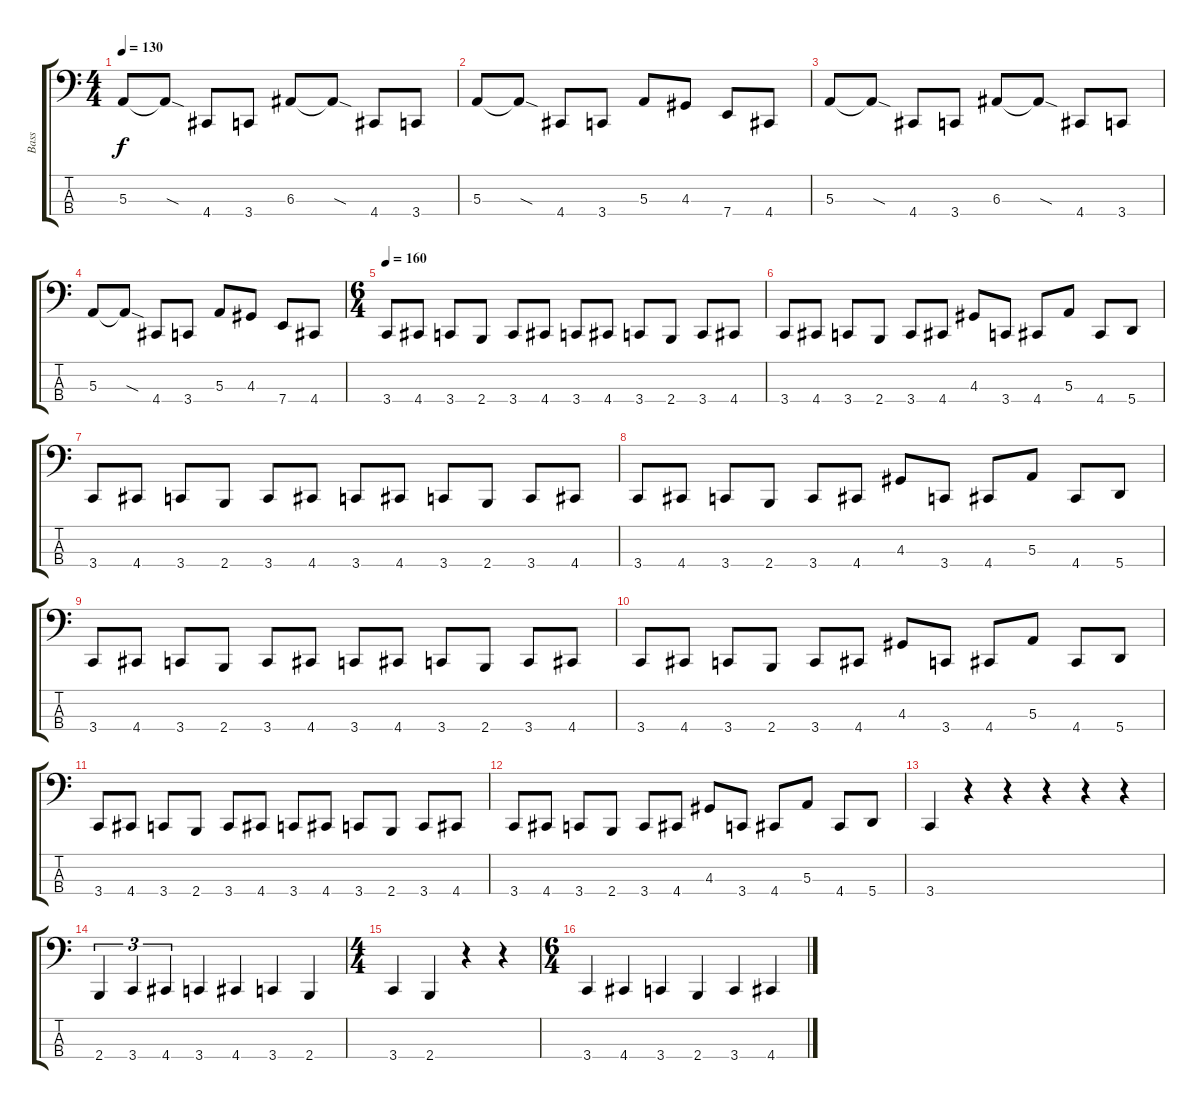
\track ("Bass" "Bass") {instrument electricbasspick}
\staff {score tabs}
\tuning (D2 A1 E1 A0) {hide}
\ts (4 4)
\tempo 130
\clef f4
\ks c
5.3.8{dy f} 5.3{sod t}.8 4.4.8 3.4.8 6.3.8 6.3{sod t}.8 4.4.8 3.4.8 |
5.3.8 5.3{sod t}.8 4.4.8 3.4.8 5.3.8 4.3.8 7.4.8 4.4.8 |
5.3.8 5.3{sod t}.8 4.4.8 3.4.8 6.3.8 6.3{sod t}.8 4.4.8 3.4.8 |
5.3.8 5.3{sod t}.8 4.4.8 3.4.8 5.3.8 4.3.8 7.4.8 4.4.8 |
\ts (6 4)
\tempo 160
3.4.8 4.4.8 3.4.8 2.4.8 3.4.8 4.4.8 3.4.8 4.4.8 3.4.8 2.4.8 3.4.8 4.4.8 |
3.4.8 4.4.8 3.4.8 2.4.8 3.4.8 4.4.8 4.3.8 3.4.8 4.4.8 5.3.8 4.4.8 5.4.8 |
3.4.8 4.4.8 3.4.8 2.4.8 3.4.8 4.4.8 3.4.8 4.4.8 3.4.8 2.4.8 3.4.8 4.4.8 |
3.4.8 4.4.8 3.4.8 2.4.8 3.4.8 4.4.8 4.3.8 3.4.8 4.4.8 5.3.8 4.4.8 5.4.8 |
3.4.8 4.4.8 3.4.8 2.4.8 3.4.8 4.4.8 3.4.8 4.4.8 3.4.8 2.4.8 3.4.8 4.4.8 |
3.4.8 4.4.8 3.4.8 2.4.8 3.4.8 4.4.8 4.3.8 3.4.8 4.4.8 5.3.8 4.4.8 5.4.8 |
3.4.8 4.4.8 3.4.8 2.4.8 3.4.8 4.4.8 3.4.8 4.4.8 3.4.8 2.4.8 3.4.8 4.4.8 |
3.4.8 4.4.8 3.4.8 2.4.8 3.4.8 4.4.8 4.3.8 3.4.8 4.4.8 5.3.8 4.4.8 5.4.8 |
3.4.4 r.4 r.4 r.4 r.4 r.4 |
2.4.4{tu (3 2)} 3.4.4{tu (3 2)} 4.4.4{tu (3 2)} 3.4.4 4.4.4 3.4.4 2.4.4 |
\ts (4 4)
3.4.4 2.4.4 r.4 r.4 |
\ts (6 4)
3.4.4 4.4.4 3.4.4 2.4.4 3.4.4 4.4.4
